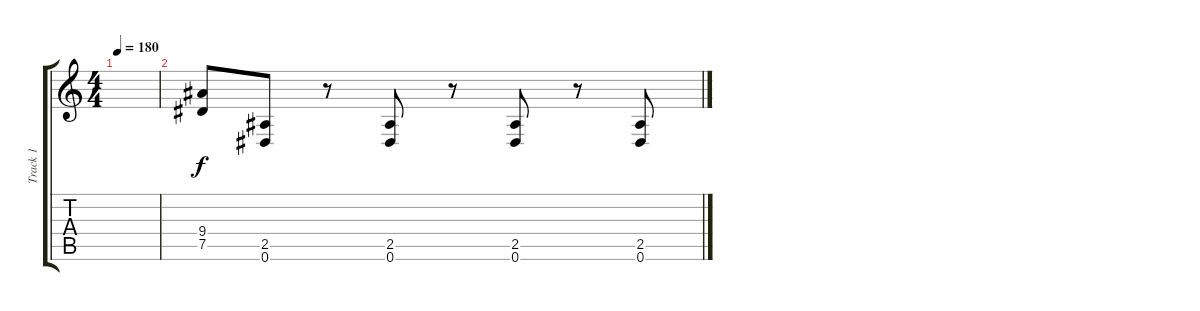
\track ("Track 1" "Track 1") {instrument overdrivenguitar}
\staff {score tabs}
\tuning (Eb4 Bb3 Gb3 Db3 Ab2 Eb2) {hide}
\ts (4 4)
\tempo 180
\clef g2
\ks c
|
(9.4 7.5).8 (2.5 0.6).8 r.8 (2.5 0.6).8 r.8 (2.5 0.6).8 r.8 (2.5 0.6).8
